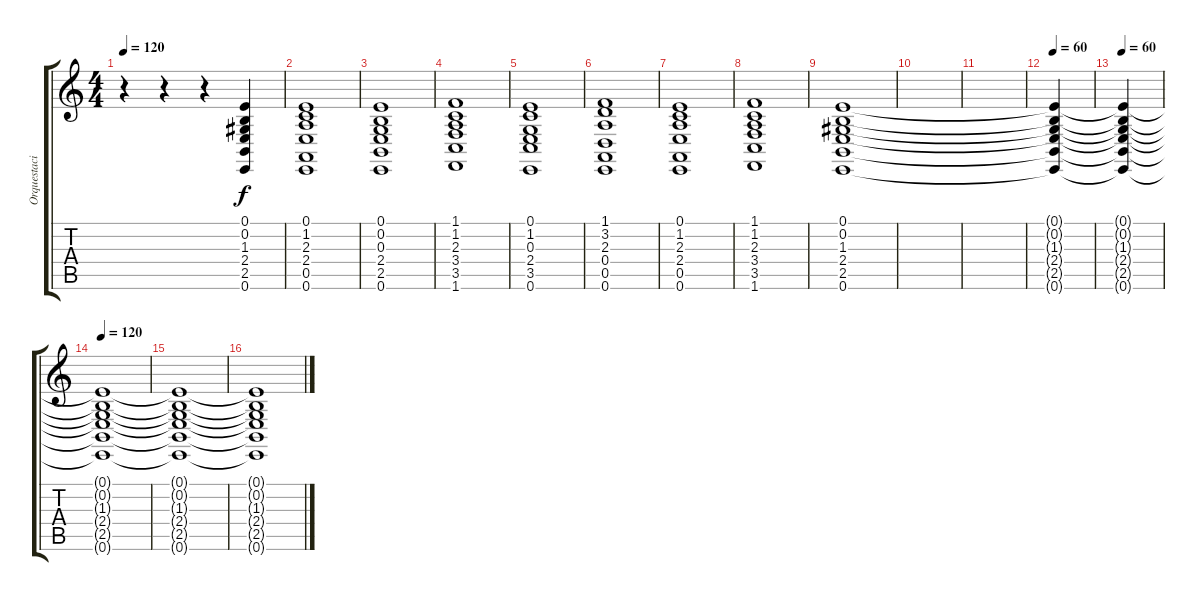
\track ("Orquestacion" "Orquestaci") {instrument stringensemble1}
\staff {score tabs}
\tuning (E4 B3 G3 D3 A2 E2) {hide}
\ts (4 4)
\tempo 120
\clef g2
\ks c
r.4{dy f instrument stringensemble1} r.4 r.4 (0.1 0.2 1.3 2.4 2.5 0.6).4 |
(0.1 1.2 2.3 2.4 0.5 0.6).1 |
(0.1 0.2 0.3 2.4 2.5 0.6).1 |
(1.1 1.2 2.3 3.4 3.5 1.6).1 |
(0.1 1.2 0.3 2.4 3.5 0.6).1 |
(1.1 3.2 2.3 0.4 0.5 0.6).1 |
(0.1 1.2 2.3 2.4 0.5 0.6).1 |
(1.1 1.2 2.3 3.4 3.5 1.6).1 |
(0.1 0.2 1.3 2.4 2.5 0.6).1 |
|
|
\tempo 60
(0.1{t} 0.2{t} 1.3{t} 2.4{t} 2.5{t} 0.6{t}).4 |
\tempo 60
(0.1{t} 0.2{t} 1.3{t} 2.4{t} 2.5{t} 0.6{t}).4 |
\tempo 120
(0.1{t} 0.2{t} 1.3{t} 2.4{t} 2.5{t} 0.6{t}).1 |
(0.1{t} 0.2{t} 1.3{t} 2.4{t} 2.5{t} 0.6{t}).1 |
(0.1{t} 0.2{t} 1.3{t} 2.4{t} 2.5{t} 0.6{t}).1
